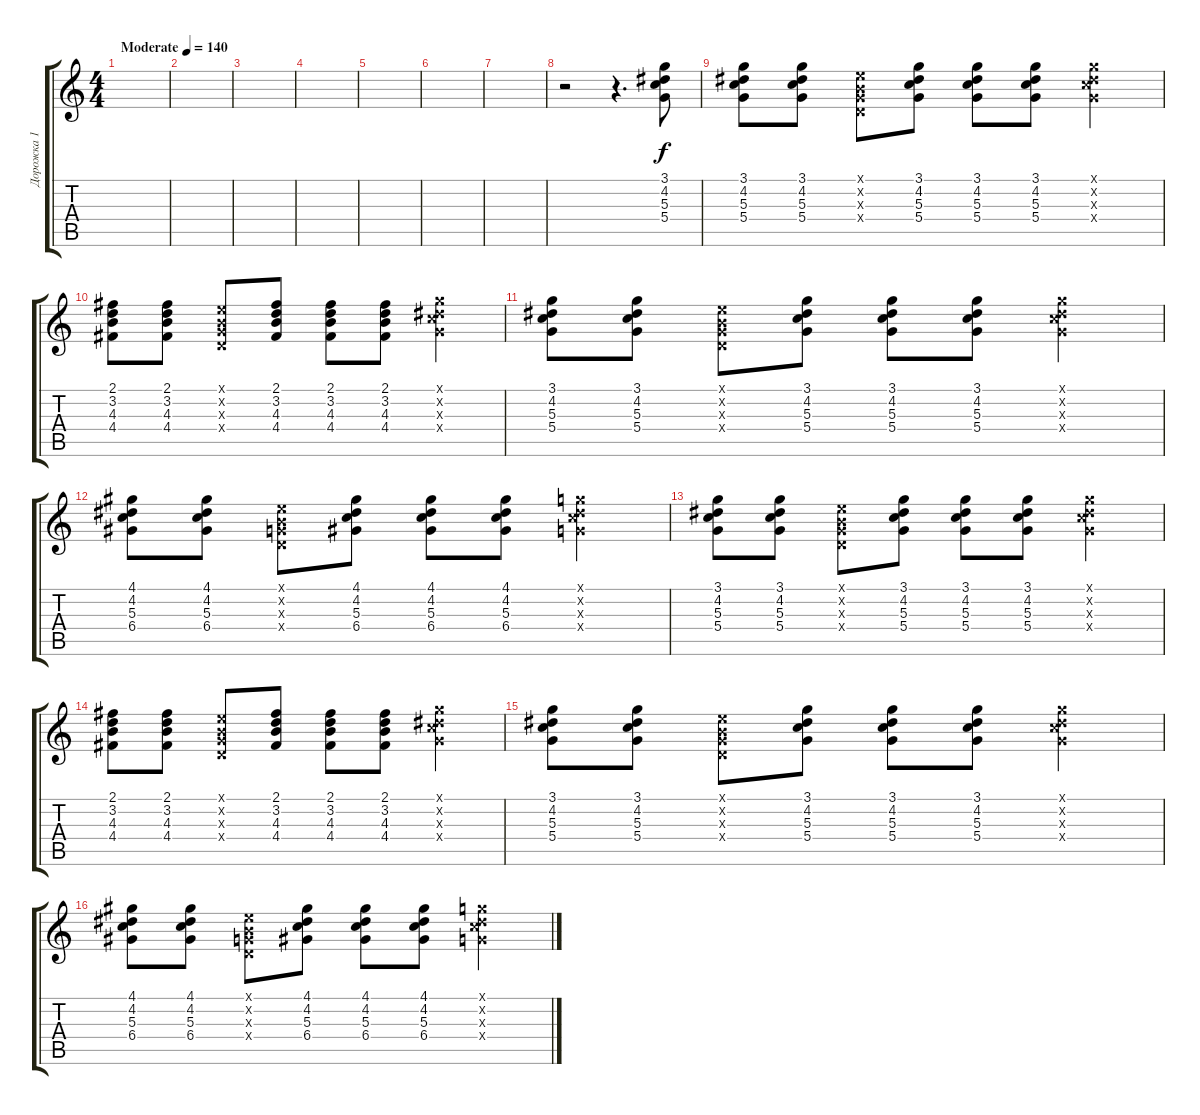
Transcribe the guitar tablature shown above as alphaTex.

\track ("Дорожка 1" "Дорожка 1") {instrument acousticguitarsteel}
\staff {score tabs}
\tuning (E4 B3 G3 D3 A2 E2) {hide}
\ts (4 4)
\tempo (140 "Moderate")
\clef g2
\ks c
|
|
|
|
|
|
|
r.2 r.4{d} (3.1 4.2 5.3 5.4).8 |
(3.1 4.2 5.3 5.4).8 (3.1 4.2 5.3 5.4).8 (0.1{x} 0.2{x} 0.3{x} 0.4{x}).8 (3.1 4.2 5.3 5.4).8 (3.1 4.2 5.3 5.4).8 (3.1 4.2 5.3 5.4).8 (3.1{x} 4.2{x} 5.3{x} 5.4{x}).4 |
(2.1 3.2 4.3 4.4).8 (2.1 3.2 4.3 4.4).8 (0.1{x} 0.2{x} 0.3{x} 0.4{x}).8 (2.1 3.2 4.3 4.4).8 (2.1 3.2 4.3 4.4).8 (2.1 3.2 4.3 4.4).8 (3.1{x} 4.2{x} 5.3{x} 5.4{x}).4 |
(3.1 4.2 5.3 5.4).8 (3.1 4.2 5.3 5.4).8 (0.1{x} 0.2{x} 0.3{x} 0.4{x}).8 (3.1 4.2 5.3 5.4).8 (3.1 4.2 5.3 5.4).8 (3.1 4.2 5.3 5.4).8 (3.1{x} 4.2{x} 5.3{x} 5.4{x}).4 |
(4.1 4.2 5.3 6.4).8 (4.1 4.2 5.3 6.4).8 (0.1{x} 0.2{x} 0.3{x} 0.4{x}).8 (4.1 4.2 5.3 6.4).8 (4.1 4.2 5.3 6.4).8 (4.1 4.2 5.3 6.4).8 (3.1{x} 4.2{x} 5.3{x} 5.4{x}).4 |
(3.1 4.2 5.3 5.4).8 (3.1 4.2 5.3 5.4).8 (0.1{x} 0.2{x} 0.3{x} 0.4{x}).8 (3.1 4.2 5.3 5.4).8 (3.1 4.2 5.3 5.4).8 (3.1 4.2 5.3 5.4).8 (3.1{x} 4.2{x} 5.3{x} 5.4{x}).4 |
(2.1 3.2 4.3 4.4).8 (2.1 3.2 4.3 4.4).8 (0.1{x} 0.2{x} 0.3{x} 0.4{x}).8 (2.1 3.2 4.3 4.4).8 (2.1 3.2 4.3 4.4).8 (2.1 3.2 4.3 4.4).8 (3.1{x} 4.2{x} 5.3{x} 5.4{x}).4 |
(3.1 4.2 5.3 5.4).8 (3.1 4.2 5.3 5.4).8 (0.1{x} 0.2{x} 0.3{x} 0.4{x}).8 (3.1 4.2 5.3 5.4).8 (3.1 4.2 5.3 5.4).8 (3.1 4.2 5.3 5.4).8 (3.1{x} 4.2{x} 5.3{x} 5.4{x}).4 |
(4.1 4.2 5.3 6.4).8 (4.1 4.2 5.3 6.4).8 (0.1{x} 0.2{x} 0.3{x} 0.4{x}).8 (4.1 4.2 5.3 6.4).8 (4.1 4.2 5.3 6.4).8 (4.1 4.2 5.3 6.4).8 (3.1{x} 4.2{x} 5.3{x} 5.4{x}).4
